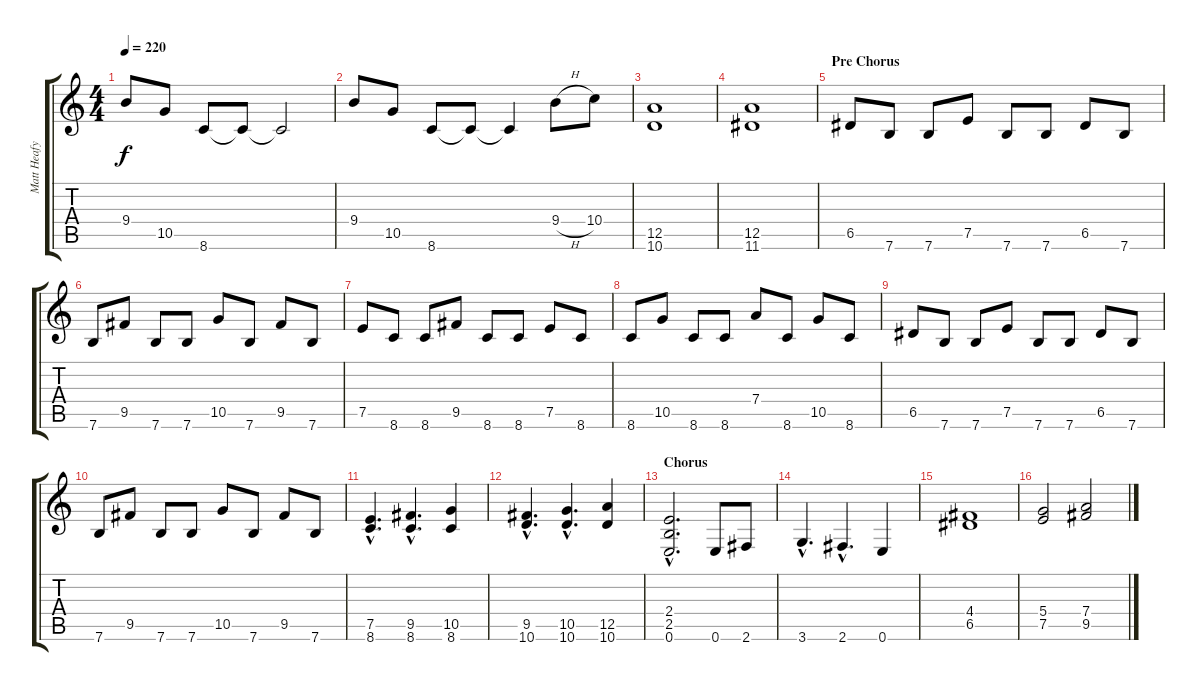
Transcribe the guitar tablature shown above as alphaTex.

\track ("Matt Heafy Gtr. 2" "Matt Heafy") {instrument distortionguitar}
\staff {score tabs}
\tuning (E4 B3 G3 D3 A2 E2) {hide}
\ts (4 4)
\tempo 220
\clef g2
\ks c
9.4.8{dy f} 10.5.8 8.6.8 8.6{t}.8 8.6{t}.2 |
9.4.8 10.5.8 8.6.8 8.6{t}.8 8.6{t}.4 9.4{h}.8 10.4.8 |
(12.5 10.6).1 |
(12.5 11.6).1 |
\section ("" "Pre Chorus")
6.5.8 7.6.8 7.6.8 7.5.8 7.6.8 7.6.8 6.5.8 7.6.8 |
7.6.8 9.5.8 7.6.8 7.6.8 10.5.8 7.6.8 9.5.8 7.6.8 |
7.5.8 8.6.8 8.6.8 9.5.8 8.6.8 8.6.8 7.5.8 8.6.8 |
8.6.8 10.5.8 8.6.8 8.6.8 7.4.8 8.6.8 10.5.8 8.6.8 |
6.5.8 7.6.8 7.6.8 7.5.8 7.6.8 7.6.8 6.5.8 7.6.8 |
7.6.8 9.5.8 7.6.8 7.6.8 10.5.8 7.6.8 9.5.8 7.6.8 |
(7.5{hac} 8.6{hac}).4{d} (9.5{hac} 8.6{hac}).4{d} (10.5 8.6).4 |
(9.5{hac} 10.6{hac}).4{d} (10.5{hac} 10.6{hac}).4{d} (12.5 10.6).4 |
\section ("" "Chorus")
(2.4{hac} 2.5{hac} 0.6{hac}).2{d} 0.6.8 2.6.8 |
3.6{hac}.4{d} 2.6{hac}.4{d} 0.6.4 |
(4.4 6.5).1 |
(5.4 7.5).2 (7.4 9.5).2
